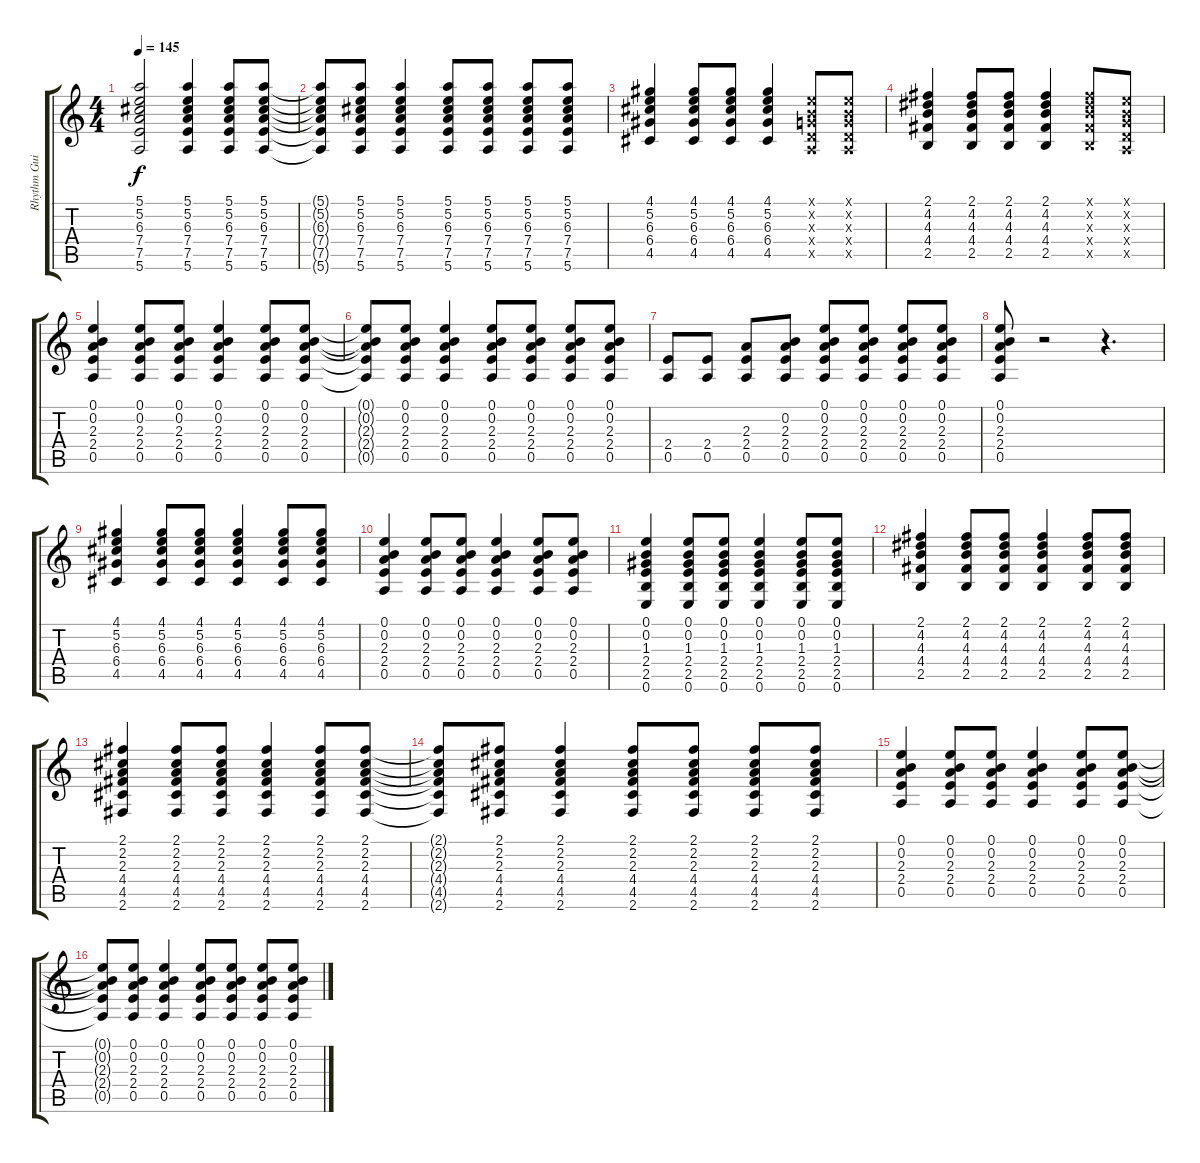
\track ("Rhythm Guitar" "Rhythm Gui") {instrument acousticguitarsteel}
\staff {score tabs}
\tuning (E4 B3 G3 D3 A2 E2) {hide}
\ts (4 4)
\tempo 145
\clef g2
\ks c
(5.1 5.2 6.3 7.4 7.5 5.6).2{dy f} (5.1 5.2 6.3 7.4 7.5 5.6).4 (5.1 5.2 6.3 7.4 7.5 5.6).8 (5.1 5.2 6.3 7.4 7.5 5.6).8 |
(5.1{t} 5.2{t} 6.3{t} 7.4{t} 7.5{t} 5.6{t}).8 (5.1 5.2 6.3 7.4 7.5 5.6).8 (5.1 5.2 6.3 7.4 7.5 5.6).4 (5.1 5.2 6.3 7.4 7.5 5.6).8 (5.1 5.2 6.3 7.4 7.5 5.6).8 (5.1 5.2 6.3 7.4 7.5 5.6).8 (5.1 5.2 6.3 7.4 7.5 5.6).8 |
(4.1 5.2 6.3 6.4 4.5).4 (4.1 5.2 6.3 6.4 4.5).8 (4.1 5.2 6.3 6.4 4.5).8 (4.1 5.2 6.3 6.4 4.5).4 (0.1{x} 0.2{x} 0.3{x} 0.4{x} 0.5{x}).8 (0.1{x} 0.2{x} 0.3{x} 0.4{x} 0.5{x}).8 |
(2.1 4.2 4.3 4.4 2.5).4 (2.1 4.2 4.3 4.4 2.5).8 (2.1 4.2 4.3 4.4 2.5).8 (2.1 4.2 4.3 4.4 2.5).4 (2.1{x} 4.2{x} 4.3{x} 4.4{x} 2.5{x}).8 (0.1{x} 0.2{x} 0.3{x} 0.4{x} 0.5{x}).8 |
(0.1 0.2 2.3 2.4 0.5).4 (0.1 0.2 2.3 2.4 0.5).8 (0.1 0.2 2.3 2.4 0.5).8 (0.1 0.2 2.3 2.4 0.5).4 (0.1 0.2 2.3 2.4 0.5).8 (0.1 0.2 2.3 2.4 0.5).8 |
(0.1{t} 0.2{t} 2.3{t} 2.4{t} 0.5{t}).8 (0.1 0.2 2.3 2.4 0.5).8 (0.1 0.2 2.3 2.4 0.5).4 (0.1 0.2 2.3 2.4 0.5).8 (0.1 0.2 2.3 2.4 0.5).8 (0.1 0.2 2.3 2.4 0.5).8 (0.1 0.2 2.3 2.4 0.5).8 |
(2.4 0.5).8 (2.4 0.5).8 (2.3 2.4 0.5).8 (0.2 2.3 2.4 0.5).8 (0.1 0.2 2.3 2.4 0.5).8 (0.1 0.2 2.3 2.4 0.5).8 (0.1 0.2 2.3 2.4 0.5).8 (0.1 0.2 2.3 2.4 0.5).8 |
(0.1 0.2 2.3 2.4 0.5).8 r.2 r.4{d} |
(4.1 5.2 6.3 6.4 4.5).4 (4.1 5.2 6.3 6.4 4.5).8 (4.1 5.2 6.3 6.4 4.5).8 (4.1 5.2 6.3 6.4 4.5).4 (4.1 5.2 6.3 6.4 4.5).8 (4.1 5.2 6.3 6.4 4.5).8 |
(0.1 0.2 2.3 2.4 0.5).4 (0.1 0.2 2.3 2.4 0.5).8 (0.1 0.2 2.3 2.4 0.5).8 (0.1 0.2 2.3 2.4 0.5).4 (0.1 0.2 2.3 2.4 0.5).8 (0.1 0.2 2.3 2.4 0.5).8 |
(0.1 0.2 1.3 2.4 2.5 0.6).4 (0.1 0.2 1.3 2.4 2.5 0.6).8 (0.1 0.2 1.3 2.4 2.5 0.6).8 (0.1 0.2 1.3 2.4 2.5 0.6).4 (0.1 0.2 1.3 2.4 2.5 0.6).8 (0.1 0.2 1.3 2.4 2.5 0.6).8 |
(2.1 4.2 4.3 4.4 2.5).4 (2.1 4.2 4.3 4.4 2.5).8 (2.1 4.2 4.3 4.4 2.5).8 (2.1 4.2 4.3 4.4 2.5).4 (2.1 4.2 4.3 4.4 2.5).8 (2.1 4.2 4.3 4.4 2.5).8 |
(2.1 2.2 2.3 4.4 4.5 2.6).4 (2.1 2.2 2.3 4.4 4.5 2.6).8 (2.1 2.2 2.3 4.4 4.5 2.6).8 (2.1 2.2 2.3 4.4 4.5 2.6).4 (2.1 2.2 2.3 4.4 4.5 2.6).8 (2.1 2.2 2.3 4.4 4.5 2.6).8 |
(2.1{t} 2.2{t} 2.3{t} 4.4{t} 4.5{t} 2.6{t}).8 (2.1 2.2 2.3 4.4 4.5 2.6).8 (2.1 2.2 2.3 4.4 4.5 2.6).4 (2.1 2.2 2.3 4.4 4.5 2.6).8 (2.1 2.2 2.3 4.4 4.5 2.6).8 (2.1 2.2 2.3 4.4 4.5 2.6).8 (2.1 2.2 2.3 4.4 4.5 2.6).8 |
(0.1 0.2 2.3 2.4 0.5).4 (0.1 0.2 2.3 2.4 0.5).8 (0.1 0.2 2.3 2.4 0.5).8 (0.1 0.2 2.3 2.4 0.5).4 (0.1 0.2 2.3 2.4 0.5).8 (0.1 0.2 2.3 2.4 0.5).8 |
(0.1{t} 0.2{t} 2.3{t} 2.4{t} 0.5{t}).8 (0.1 0.2 2.3 2.4 0.5).8 (0.1 0.2 2.3 2.4 0.5).4 (0.1 0.2 2.3 2.4 0.5).8 (0.1 0.2 2.3 2.4 0.5).8 (0.1 0.2 2.3 2.4 0.5).8 (0.1 0.2 2.3 2.4 0.5).8
